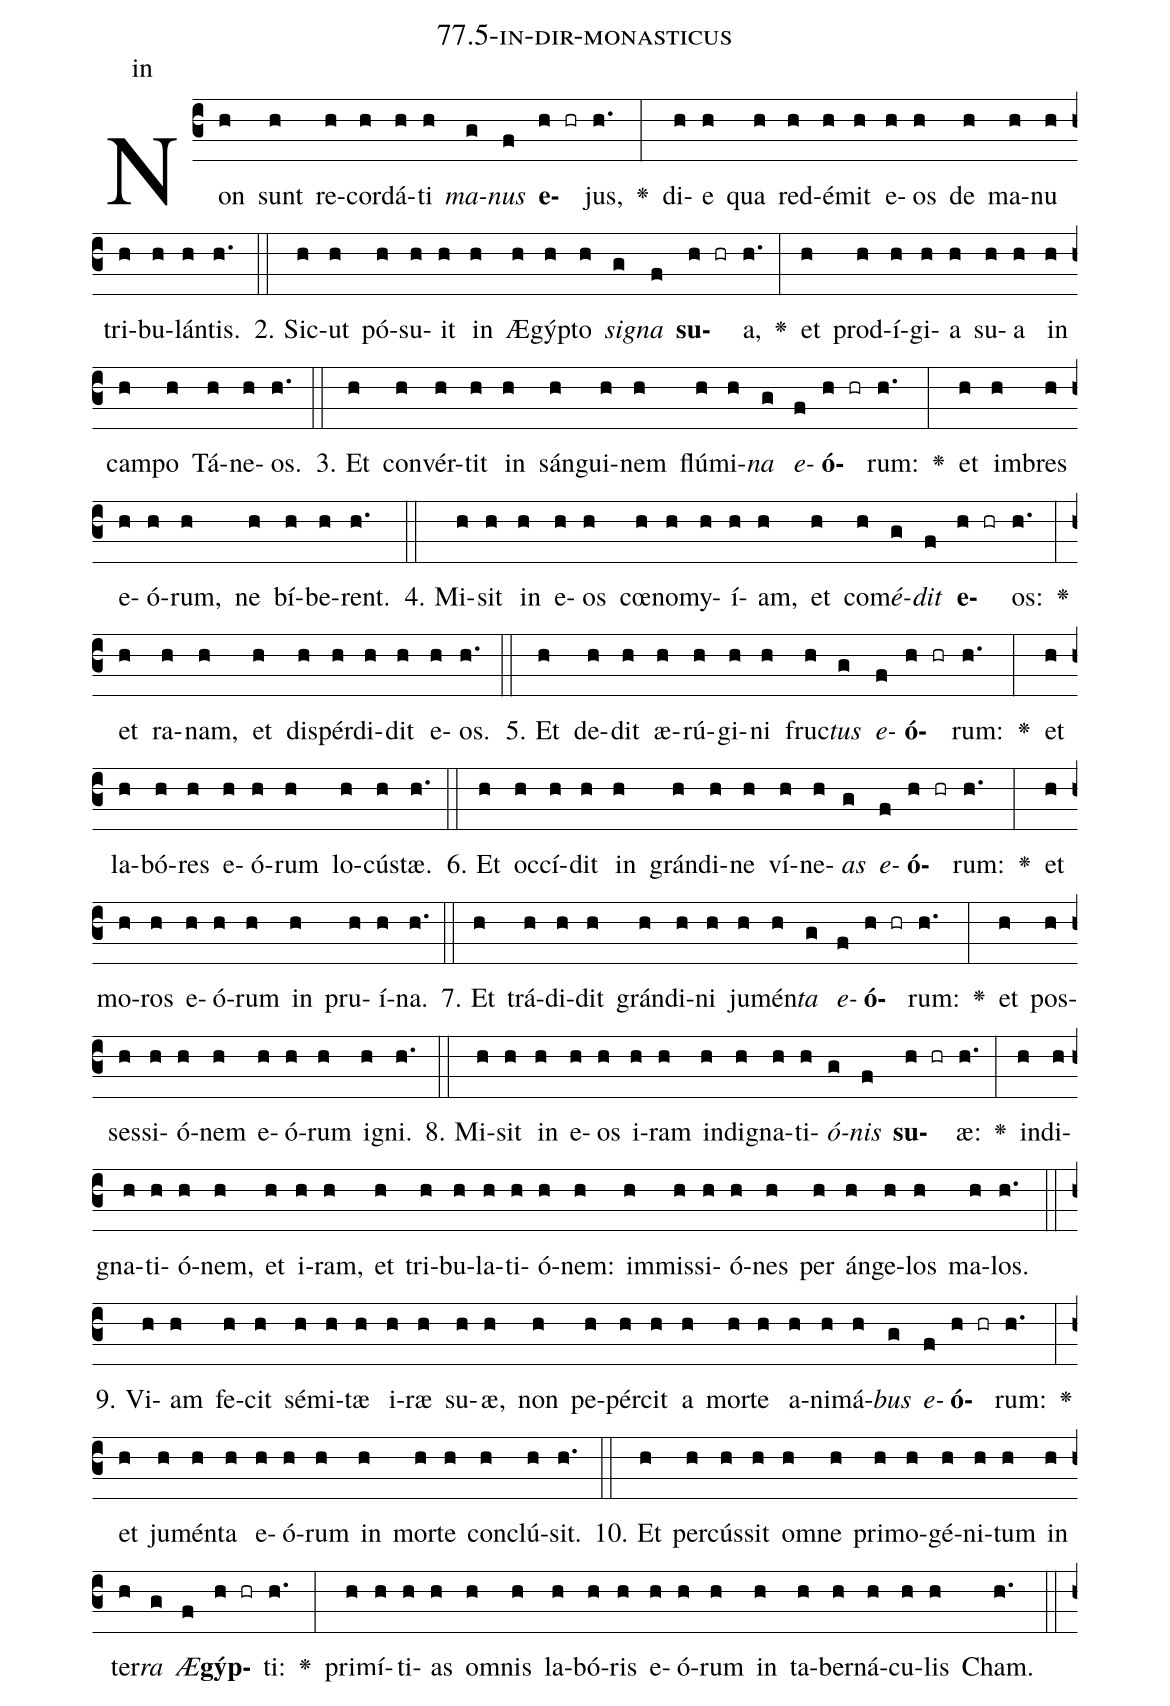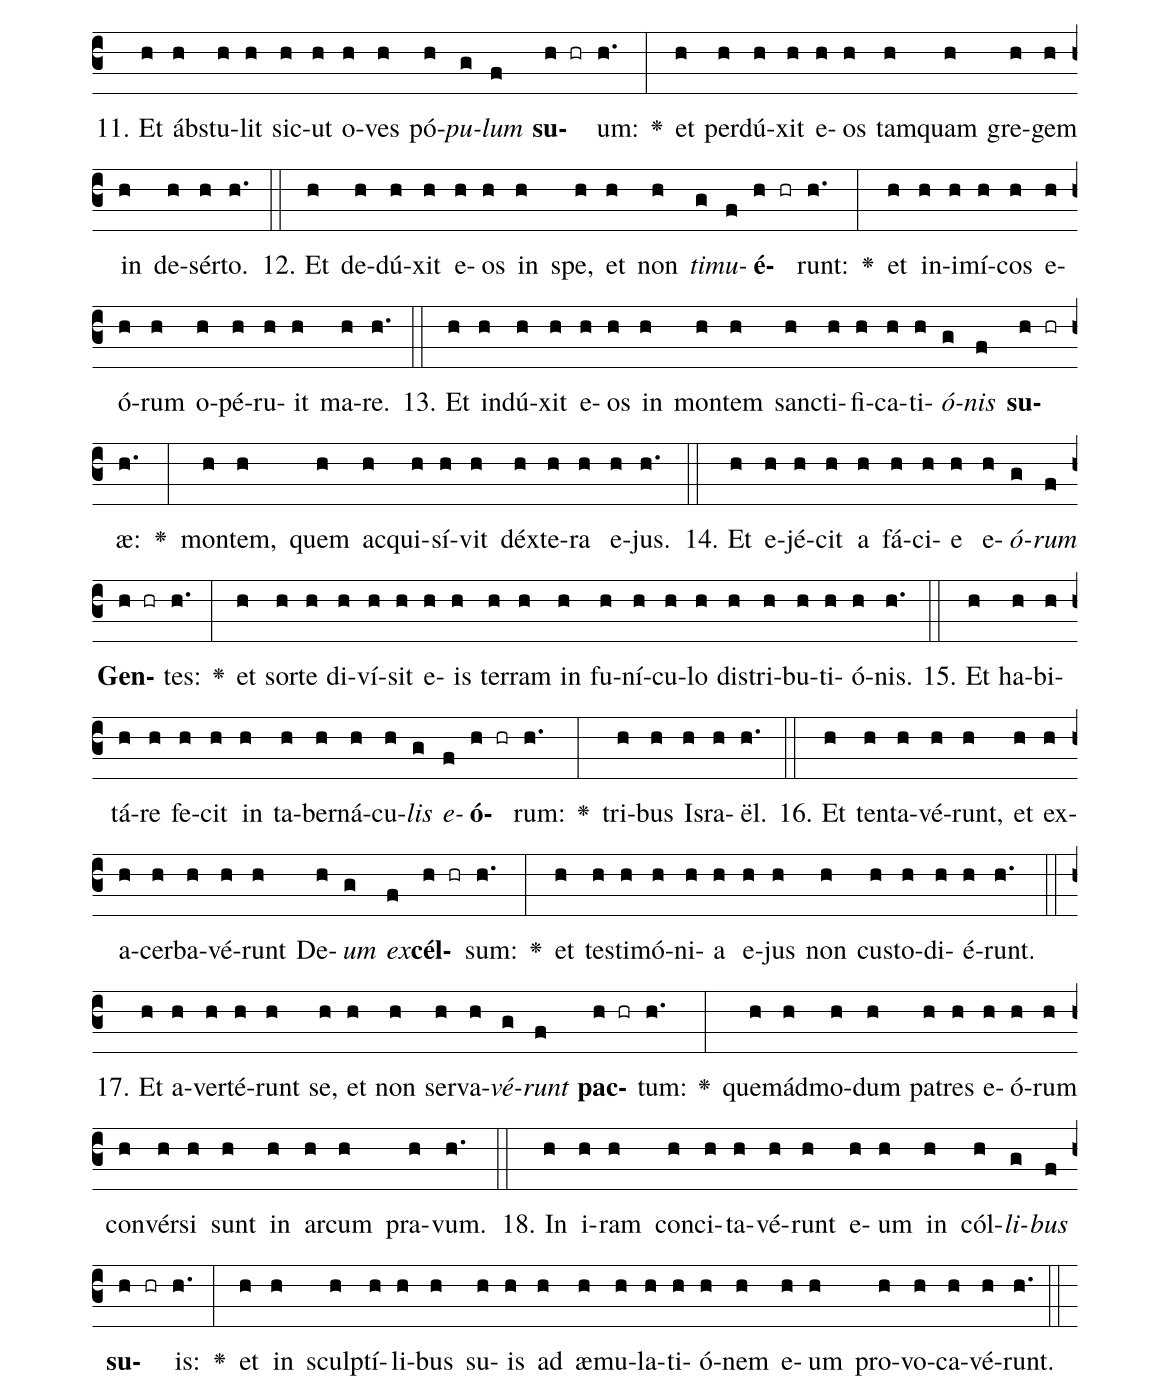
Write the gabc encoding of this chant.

name: 77.5-in-dir-monasticus;
annotation: in;
%%
(c3)Non(h) sunt(h) re(h)cor(h)dá(h)ti(h) <i>ma</i>(g)<i>nus</i>(f) <b>e</b>(h hr)jus,(h.) <v>\greheightstar</v>(:) di(h)e(h) qua(h) red(h)é(h)mit(h) e(h)os(h) de(h) ma(h)nu(h) tri(h)bu(h)lán(h)tis.(h.) (::)
2. Sic(h)ut(h) pó(h)su(h)it(h) in(h) Æ(h)gýp(h)to(h) <i>si</i>(g)<i>gna</i>(f) <b>su</b>(h hr)a,(h.) <v>\greheightstar</v>(:) et(h) prod(h)í(h)gi(h)a(h) su(h)a(h) in(h) cam(h)po(h) Tá(h)ne(h)os.(h.) (::)
3. Et(h) con(h)vér(h)tit(h) in(h) sán(h)gui(h)nem(h) flú(h)mi(h)<i>na</i>(g) <i>e</i>(f)<b>ó</b>(h hr)rum:(h.) <v>\greheightstar</v>(:) et(h) im(h)bres(h) e(h)ó(h)rum,(h) ne(h) bí(h)be(h)rent.(h.) (::)
4. Mi(h)sit(h) in(h) e(h)os(h) cœ(h)no(h)my(h)í(h)am,(h) et(h) com(h)<i>é</i>(g)<i>dit</i>(f) <b>e</b>(h hr)os:(h.) <v>\greheightstar</v>(:) et(h) ra(h)nam,(h) et(h) dis(h)pér(h)di(h)dit(h) e(h)os.(h.) (::)
5. Et(h) de(h)dit(h) æ(h)rú(h)gi(h)ni(h) fruc(h)<i>tus</i>(g) <i>e</i>(f)<b>ó</b>(h hr)rum:(h.) <v>\greheightstar</v>(:) et(h) la(h)bó(h)res(h) e(h)ó(h)rum(h) lo(h)cús(h)tæ.(h.) (::)
6. Et(h) oc(h)cí(h)dit(h) in(h) grán(h)di(h)ne(h) ví(h)ne(h)<i>as</i>(g) <i>e</i>(f)<b>ó</b>(h hr)rum:(h.) <v>\greheightstar</v>(:) et(h) mo(h)ros(h) e(h)ó(h)rum(h) in(h) pru(h)í(h)na.(h.) (::)
7. Et(h) trá(h)di(h)dit(h) grán(h)di(h)ni(h) ju(h)mén(h)<i>ta</i>(g) <i>e</i>(f)<b>ó</b>(h hr)rum:(h.) <v>\greheightstar</v>(:) et(h) pos(h)ses(h)si(h)ó(h)nem(h) e(h)ó(h)rum(h) i(h)gni.(h.) (::)
8. Mi(h)sit(h) in(h) e(h)os(h) i(h)ram(h) in(h)di(h)gna(h)ti(h)<i>ó</i>(g)<i>nis</i>(f) <b>su</b>(h hr)æ:(h.) <v>\greheightstar</v>(:) in(h)di(h)gna(h)ti(h)ó(h)nem,(h) et(h) i(h)ram,(h) et(h) tri(h)bu(h)la(h)ti(h)ó(h)nem:(h) im(h)mis(h)si(h)ó(h)nes(h) per(h) án(h)ge(h)los(h) ma(h)los.(h.) (::)
9. Vi(h)am(h) fe(h)cit(h) sé(h)mi(h)tæ(h) i(h)ræ(h) su(h)æ,(h) non(h) pe(h)pér(h)cit(h) a(h) mor(h)te(h) a(h)ni(h)má(h)<i>bus</i>(g) <i>e</i>(f)<b>ó</b>(h hr)rum:(h.) <v>\greheightstar</v>(:) et(h) ju(h)mén(h)ta(h) e(h)ó(h)rum(h) in(h) mor(h)te(h) con(h)clú(h)sit.(h.) (::)
10. Et(h) per(h)cús(h)sit(h) om(h)ne(h) pri(h)mo(h)gé(h)ni(h)tum(h) in(h) ter(h)<i>ra</i>(g) <i>Æ</i>(f)<b>gýp</b>(h hr)ti:(h.) <v>\greheightstar</v>(:) pri(h)mí(h)ti(h)as(h) om(h)nis(h) la(h)bó(h)ris(h) e(h)ó(h)rum(h) in(h) ta(h)ber(h)ná(h)cu(h)lis(h) Cham.(h.) (::)
11. Et(h) ábs(h)tu(h)lit(h) sic(h)ut(h) o(h)ves(h) pó(h)<i>pu</i>(g)<i>lum</i>(f) <b>su</b>(h hr)um:(h.) <v>\greheightstar</v>(:) et(h) per(h)dú(h)xit(h) e(h)os(h) tam(h)quam(h) gre(h)gem(h) in(h) de(h)sér(h)to.(h.) (::)
12. Et(h) de(h)dú(h)xit(h) e(h)os(h) in(h) spe,(h) et(h) non(h) <i>ti</i>(g)<i>mu</i>(f)<b>é</b>(h hr)runt:(h.) <v>\greheightstar</v>(:) et(h) in(h)i(h)mí(h)cos(h) e(h)ó(h)rum(h) o(h)pé(h)ru(h)it(h) ma(h)re.(h.) (::)
13. Et(h) in(h)dú(h)xit(h) e(h)os(h) in(h) mon(h)tem(h) sanc(h)ti(h)fi(h)ca(h)ti(h)<i>ó</i>(g)<i>nis</i>(f) <b>su</b>(h hr)æ:(h.) <v>\greheightstar</v>(:) mon(h)tem,(h) quem(h) ac(h)qui(h)sí(h)vit(h) déx(h)te(h)ra(h) e(h)jus.(h.) (::)
14. Et(h) e(h)jé(h)cit(h) a(h) fá(h)ci(h)e(h) e(h)<i>ó</i>(g)<i>rum</i>(f) <b>Gen</b>(h hr)tes:(h.) <v>\greheightstar</v>(:) et(h) sor(h)te(h) di(h)ví(h)sit(h) e(h)is(h) ter(h)ram(h) in(h) fu(h)ní(h)cu(h)lo(h) dis(h)tri(h)bu(h)ti(h)ó(h)nis.(h.) (::)
15. Et(h) ha(h)bi(h)tá(h)re(h) fe(h)cit(h) in(h) ta(h)ber(h)ná(h)cu(h)<i>lis</i>(g) <i>e</i>(f)<b>ó</b>(h hr)rum:(h.) <v>\greheightstar</v>(:) tri(h)bus(h) Is(h)ra(h)ël.(h.) (::)
16. Et(h) ten(h)ta(h)vé(h)runt,(h) et(h) ex(h)a(h)cer(h)ba(h)vé(h)runt(h) De(h)<i>um</i>(g) <i>ex</i>(f)<b>cél</b>(h hr)sum:(h.) <v>\greheightstar</v>(:) et(h) tes(h)ti(h)mó(h)ni(h)a(h) e(h)jus(h) non(h) cus(h)to(h)di(h)é(h)runt.(h.) (::)
17. Et(h) a(h)ver(h)té(h)runt(h) se,(h) et(h) non(h) ser(h)va(h)<i>vé</i>(g)<i>runt</i>(f) <b>pac</b>(h hr)tum:(h.) <v>\greheightstar</v>(:) quem(h)ád(h)mo(h)dum(h) pa(h)tres(h) e(h)ó(h)rum(h) con(h)vér(h)si(h) sunt(h) in(h) ar(h)cum(h) pra(h)vum.(h.) (::)
18. In(h) i(h)ram(h) con(h)ci(h)ta(h)vé(h)runt(h) e(h)um(h) in(h) cól(h)<i>li</i>(g)<i>bus</i>(f) <b>su</b>(h hr)is:(h.) <v>\greheightstar</v>(:) et(h) in(h) sculp(h)tí(h)li(h)bus(h) su(h)is(h) ad(h) æ(h)mu(h)la(h)ti(h)ó(h)nem(h) e(h)um(h) pro(h)vo(h)ca(h)vé(h)runt.(h.) (::)
